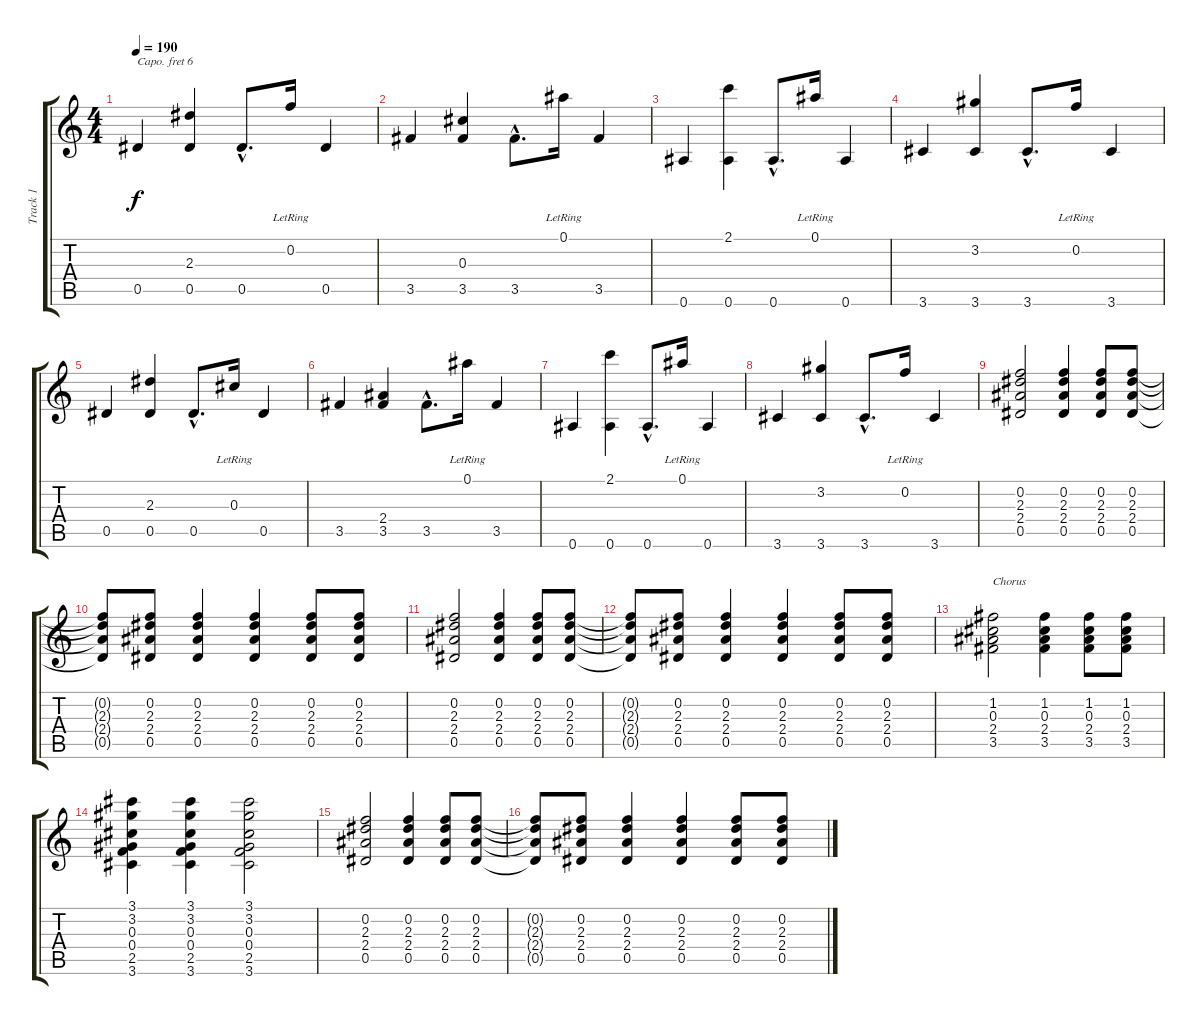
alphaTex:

\track ("Track 1" "Track 1") {instrument acousticguitarsteel}
\staff {score tabs}
\capo 6
\tuning (E4 B3 G3 D3 A2 E2) {hide}
\ts (4 4)
\tempo 190
\clef g2
\ks c
0.5.4{dy f} (2.3 0.5).4 0.5{hac}.8{d} 0.2{lr}.16 0.5.4 |
3.5.4 (0.3 3.5).4 3.5{hac}.8{d} 0.1{lr}.16 3.5.4 |
0.6.4 (2.1 0.6).4 0.6{hac}.8{d} 0.1{lr}.16 0.6.4 |
3.6.4 (3.2 3.6).4 3.6{hac}.8{d} 0.2{lr}.16 3.6.4 |
0.5.4 (2.3 0.5).4 0.5{hac}.8{d} 0.3{lr}.16 0.5.4 |
3.5.4 (2.4 3.5).4 3.5{hac}.8{d} 0.1{lr}.16 3.5.4 |
0.6.4 (2.1 0.6).4 0.6{hac}.8{d} 0.1{lr}.16 0.6.4 |
3.6.4 (3.2 3.6).4 3.6{hac}.8{d} 0.2{lr}.16 3.6.4 |
(0.2 2.3 2.4 0.5).2 (0.2 2.3 2.4 0.5).4 (0.2 2.3 2.4 0.5).8 (0.2 2.3 2.4 0.5).8 |
(0.2{t} 2.3{t} 2.4{t} 0.5{t}).8 (0.2 2.3 2.4 0.5).8 (0.2 2.3 2.4 0.5).4 (0.2 2.3 2.4 0.5).4 (0.2 2.3 2.4 0.5).8 (0.2 2.3 2.4 0.5).8 |
(0.2 2.3 2.4 0.5).2 (0.2 2.3 2.4 0.5).4 (0.2 2.3 2.4 0.5).8 (0.2 2.3 2.4 0.5).8 |
(0.2{t} 2.3{t} 2.4{t} 0.5{t}).8 (0.2 2.3 2.4 0.5).8 (0.2 2.3 2.4 0.5).4 (0.2 2.3 2.4 0.5).4 (0.2 2.3 2.4 0.5).8 (0.2 2.3 2.4 0.5).8 |
(1.2 0.3 2.4 3.5).2{txt "Chorus"} (1.2 0.3 2.4 3.5).4 (1.2 0.3 2.4 3.5).8 (1.2 0.3 2.4 3.5).8 |
(3.1 3.2 0.3 0.4 2.5 3.6).4 (3.1 3.2 0.3 0.4 2.5 3.6).4 (3.1 3.2 0.3 0.4 2.5 3.6).2 |
(0.2 2.3 2.4 0.5).2 (0.2 2.3 2.4 0.5).4 (0.2 2.3 2.4 0.5).8 (0.2 2.3 2.4 0.5).8 |
(0.2{t} 2.3{t} 2.4{t} 0.5{t}).8 (0.2 2.3 2.4 0.5).8 (0.2 2.3 2.4 0.5).4 (0.2 2.3 2.4 0.5).4 (0.2 2.3 2.4 0.5).8 (0.2 2.3 2.4 0.5).8
